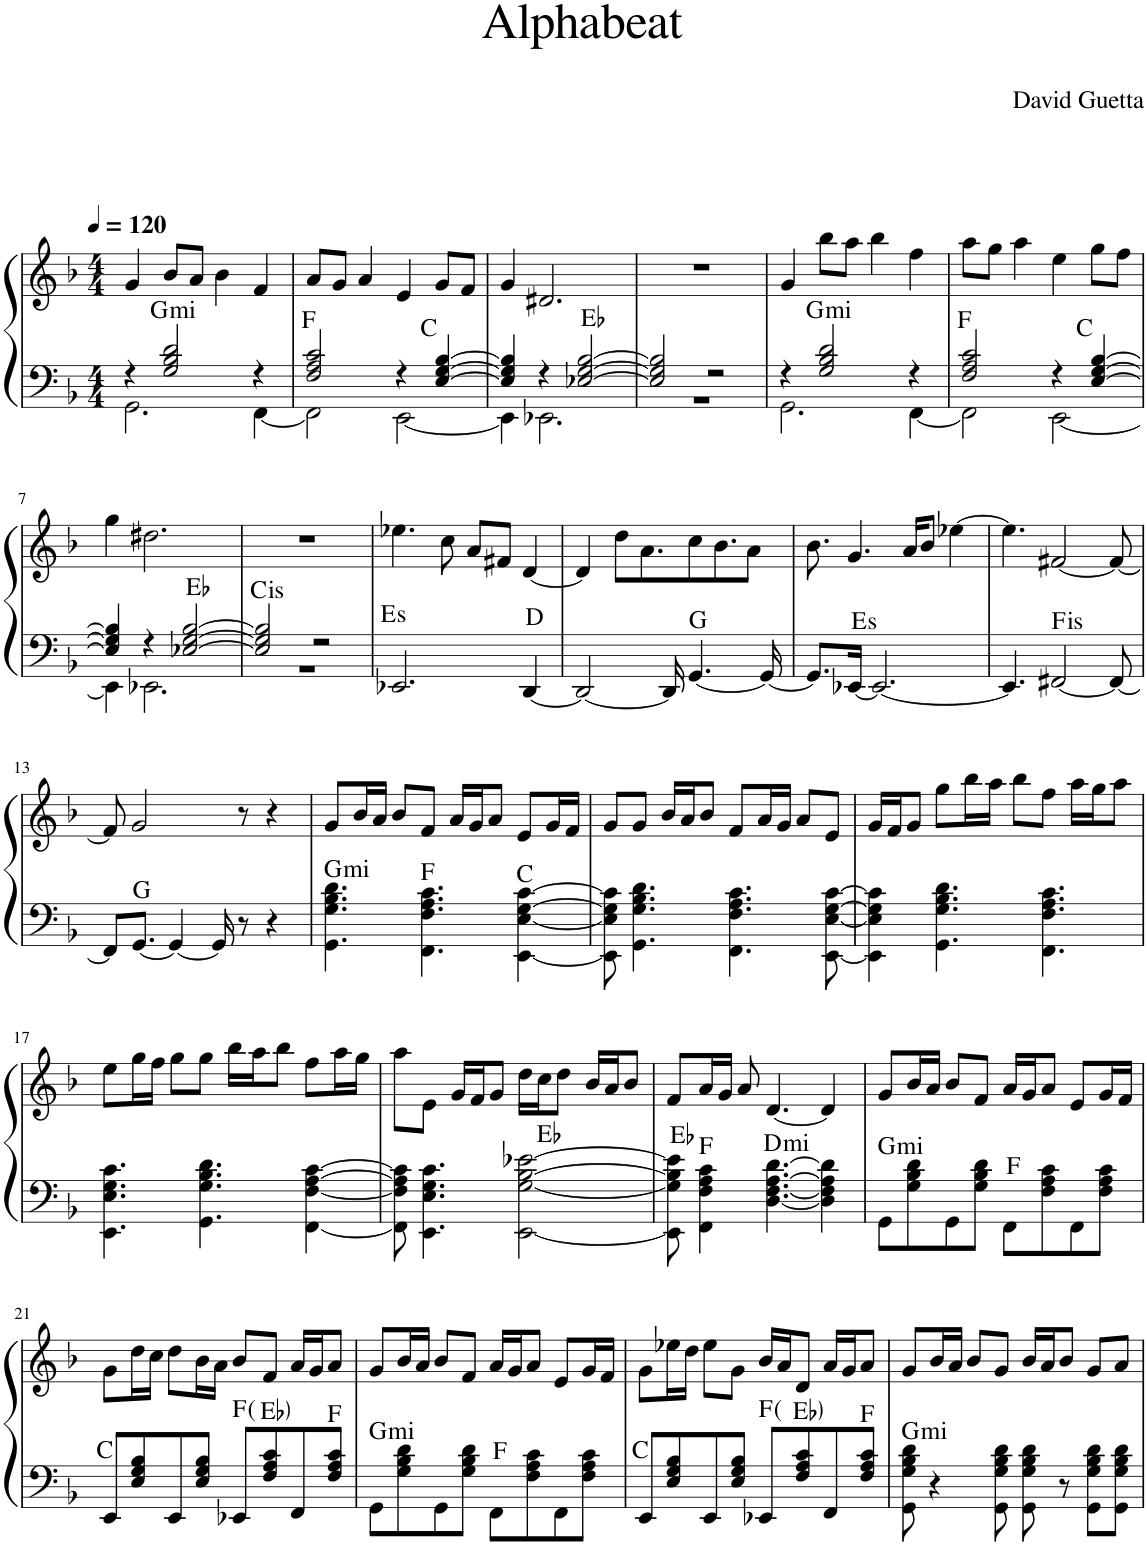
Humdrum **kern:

**kern	**kern	**harte
*part1	*part1	*part1
*staff2	*staff1	*
*I"Akordeón	*	*
*clefF4	*clefG2	*
*k[b-]	*k[b-]	*
*M4/4	*M4/4	*
*MM120	*MM120	*
=1	=1	=1
*^	*	*
4r	2.GG\	4g/	.
!	!	!	!LO:H:kt=mi
2G/ 2B-/ 2d/	.	8b-/L	G:min
.	.	8a/J	.
.	.	4b-\	.
4r	[4FF\	4f/	.
=2	=2	=2	=2
2F/ 2A/ 2c/	2FF\]	8a/L	F:maj
.	.	8g/J	.
.	.	4a/	.
4r	[2EE\	4e/	.
[4E/ [4G/ [4B-/	.	8g/L	C:maj
.	.	8f/J	.
=3	=3	=3	=3
*	*	*^	*
4E/] 4G/] 4B-/]	4EE\]	4g/	2ryy	.
4r	2.EE-X\	2.d#X/	.	.
[2E-X/ [2G/ [2B-/	.	.	2ryy	Eb:maj
*	*	*v	*v	*
=4	=4	=4	=4
2E-/] 2G/] 2B-/]	1r	1r	.
2r	.	.	.
=5	=5	=5	=5
4r	2.GG\	4g/	.
!	!	!	!LO:H:kt=mi
2G/ 2B-/ 2d/	.	8bb-\L	G:min
.	.	8aa\J	.
.	.	4bb-\	.
4r	[4FF\	4ff\	.
=6	=6	=6	=6
2F/ 2A/ 2c/	2FF\]	8aa\L	F:maj
.	.	8gg\J	.
.	.	4aa\	.
4r	[2EE\	4ee\	.
[4E/ [4G/ [4B-/	.	8gg\L	C:maj
.	.	8ff\J	.
!!LO:LB:g=z
=7	=7	=7	=7
*	*	*^	*
4E/] 4G/] 4B-/]	4EE\]	4gg\	2ryy	.
4r	2.EE-X\	2.dd#X\	.	.
[2E-X/ [2G/ [2B-/	.	.	2ryy	Eb:maj
=8	=8	=8	=8	=8
!	!	!	!	!LO:H:kt=is
*	*	*v	*v	*
2E-/] 2G/] 2B-/]	1r	1r	.
2r	.	.	.
*v	*v	*	*
=9	=9	=9
!	!	!LO:H:kt=s
2.EE-X/	4.ee-X\	.
.	8cc\	.
.	8a/L	.
.	8f#X/J	.
[4DD/	[4d/	D:maj
=10	=10	=10
2DD/_	4d/]	.
.	8dd\L	.
.	8.a\	.
16DD/]	.	.
[4.GG/	8cc\	G:maj
.	8.b-\	.
.	8a\J	.
16GG/_	.	.
=11	=11	=11
8.GG/L]	8.b-\	.
!	!	!LO:H:kt=s
[16EE-X/Jk	4.g/	.
2.EE-/_	.	.
.	16a/KL	.
.	8b-/J	.
.	[4ee-X\	.
=12	=12	=12
4.EE-/]	4.ee-\]	.
!	!	!LO:H:kt=is
[2FF#X/	[2f#X/	.
8FF#/_	8f#/_	.
!!LO:LB:g=z
=13	=13	=13
8FF#/L]	8f#/]	.
[8.GG/J	2g/	G:maj
4GG/_	.	.
16GG/]	.	.
8r	8r	.
4r	4r	.
=14	=14	=14
!	!	!LO:H:kt=mi
4.GG\ 4.G\ 4.B-\ 4.d\	8g/L	G:min
.	16b-/L	.
.	16a/JJ	.
.	8b-/L	.
4.FF\ 4.F\ 4.A\ 4.c\	8f/J	F:maj
.	16a/LL	.
.	16g/J	.
.	8a/J	.
[4EE\ [4E\ [4G\ [4c\	8e/L	C:maj
.	16g/L	.
.	16f/JJ	.
=15	=15	=15
8EE\] 8E\] 8G\] 8c\]	8g/L	.
4.GG\ 4.G\ 4.B-\ 4.d\	8g/J	.
.	16b-/LL	.
.	16a/J	.
.	8b-/J	.
4.FF\ 4.F\ 4.A\ 4.c\	8f/L	.
.	16a/L	.
.	16g/JJ	.
.	8a/L	.
[8EE\ [8E\ [8G\ [8c\	8e/J	.
=16	=16	=16
4EE\] 4E\] 4G\] 4c\]	16g/LL	.
.	16f/J	.
.	8g/J	.
4.GG\ 4.G\ 4.B-\ 4.d\	8gg\L	.
.	16bb-\L	.
.	16aa\JJ	.
.	8bb-\L	.
4.FF\ 4.F\ 4.A\ 4.c\	8ff\J	.
.	16aa\LL	.
.	16gg\J	.
.	8aa\J	.
!!LO:LB:g=z
=17	=17	=17
4.EE\ 4.E\ 4.G\ 4.c\	8ee\L	.
.	16gg\L	.
.	16ff\JJ	.
.	8gg\L	.
4.GG\ 4.G\ 4.B-\ 4.d\	8gg\J	.
.	16bb-\LL	.
.	16aa\J	.
.	8bb-\J	.
[4FF\ [4F\ [4A\ [4c\	8ff\L	.
.	16aa\L	.
.	16gg\JJ	.
=18	=18	=18
8FF\] 8F\] 8A\] 8c\]	8aa\L	.
4.EE\ 4.E\ 4.G\ 4.c\	8e\J	.
.	16g/LL	.
.	16f/J	.
.	8g/J	.
[2EE\ [2G\ [2B-\ [2e-X\	16dd\LL	Eb:maj
.	16cc\J	.
.	8dd\J	.
.	16b-/LL	.
.	16a/J	.
.	8b-/J	.
=19	=19	=19
8EE\] 8G\] 8B-\] 8e-\]	8f/L	Eb:maj
4FF\ 4F\ 4A\ 4c\	16a/L	F:maj
.	16g/JJ	.
.	8a/	.
!	!	!LO:H:kt=mi
[4.D\ [4.F\ [4.A\ [4.d\	[4.d/	D:min
4D\] 4F\] 4A\] 4d\]	4d/]	.
=20	=20	=20
!	!	!LO:H:kt=mi
8GG\L	8g/L	G:min
8G\ 8B-\ 8d\	16b-/L	.
.	16a/JJ	.
8GG\	8b-/L	.
8G\ 8B-\ 8d\J	8f/J	.
8FF\L	16a/LL	F:maj
.	16g/J	.
8F\ 8A\ 8c\	8a/J	.
8FF\	8e/L	.
8F\ 8A\ 8c\J	16g/L	.
.	16f/JJ	.
!!LO:LB:g=z
=21	=21	=21
8EE/L	8g\L	C:maj
8E/ 8G/ 8B-/	16dd\L	.
.	16cc\JJ	.
8EE/	8dd\L	.
8E/ 8G/ 8B-/J	16b-\L	.
.	16a\JJ	.
8EE-X/L	8b-/L	F:maj
8F/ 8A/ 8c/	8f/J	Eb:maj
8FF/	16a/LL	.
.	16g/J	.
8F/ 8A/ 8c/J	8a/J	F:maj
=22	=22	=22
!	!	!LO:H:kt=mi
8GG\L	8g/L	G:min
8G\ 8B-\ 8d\	16b-/L	.
.	16a/JJ	.
8GG\	8b-/L	.
8G\ 8B-\ 8d\J	8f/J	.
8FF\L	16a/LL	F:maj
.	16g/J	.
8F\ 8A\ 8c\	8a/J	.
8FF\	8e/L	.
8F\ 8A\ 8c\J	16g/L	.
.	16f/JJ	.
=23	=23	=23
8EE/L	8g\L	C:maj
8E/ 8G/ 8B-/	16ee-X\L	.
.	16dd\JJ	.
8EE/	8ee-\L	.
8E/ 8G/ 8B-/J	8g\J	.
8EE-X/L	16b-/LL	F:maj
.	16a/J	.
8F/ 8A/ 8c/	8d/J	Eb:maj
8FF/	16a/LL	.
.	16g/J	.
8F/ 8A/ 8c/J	8a/J	F:maj
=24	=24	=24
!	!	!LO:H:kt=mi
8GG\ 8G\ 8B-\ 8d\	8g/L	G:min
4r	16b-/L	.
.	16a/JJ	.
.	8b-/L	.
8GG\ 8G\ 8B-\ 8d\	8g/J	.
8GG\ 8G\ 8B-\ 8d\	16b-/LL	.
.	16a/J	.
8r	8b-/J	.
8GG\ 8G\ 8B-\ 8d\L	8g/L	.
8GG\ 8G\ 8B-\ 8d\J	8a/J	.
=	=	=
*-	*-	*-
